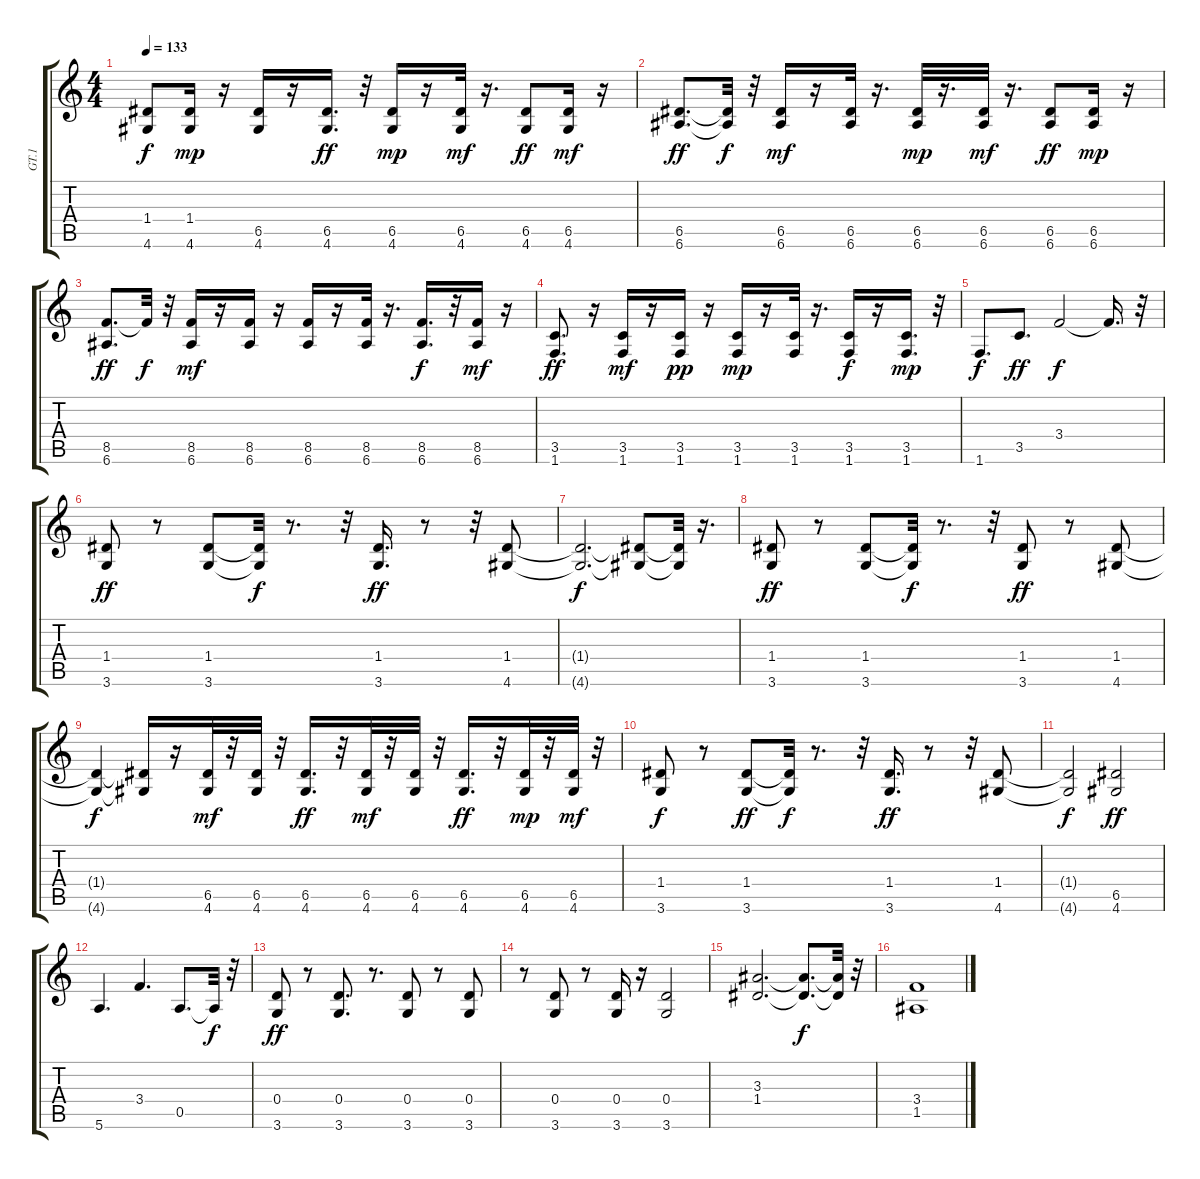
\track ("GT.1                                " "GT.1      ") {instrument distortionguitar}
\staff {score tabs}
\tuning (E4 B3 G3 D3 A2 E2) {hide}
\ts (4 4)
\tempo 133
\clef g2
\ks c
(1.4 4.6).8{dy f} (1.4 4.6).16{dy mp} r.16 (6.5 4.6).16 r.16 (6.5 4.6).16{d dy ff} r.32 (6.5 4.6).16{dy mp} r.16 (6.5 4.6).32{dy mf} r.16{d} (6.5 4.6).8{dy ff} (6.5 4.6).16{dy mf} r.16 |
(6.5 6.6).8{d dy ff} (6.5{t} 6.6{t}).32{dy f} r.32 (6.5 6.6).16{dy mf} r.16 (6.5 6.6).32 r.16{d} (6.5 6.6).32{dy mp} r.16{d} (6.5 6.6).32{dy mf} r.16{d} (6.5 6.6).8{dy ff} (6.5 6.6).16{dy mp} r.16 |
(8.5 6.6).8{d dy ff} 8.5{t}.32{dy f} r.32 (8.5 6.6).16{dy mf} r.16 (8.5 6.6).16 r.16 (8.5 6.6).16 r.16 (8.5 6.6).32 r.16{d} (8.5 6.6).16{d dy f} r.32 (8.5 6.6).16{dy mf} r.16 |
(3.5 1.6).8{d dy ff} r.16 (3.5 1.6).16{dy mf} r.16 (3.5 1.6).16{dy pp} r.16 (3.5 1.6).16{dy mp} r.16 (3.5 1.6).32 r.16{d} (3.5 1.6).16{dy f} r.16 (3.5 1.6).16{d dy mp} r.32 |
1.6.8{d dy f} 3.5.8{d dy ff} 3.4.2{dy f} 3.4{t}.16{d} r.32 |
(1.4 3.6).8{dy ff} r.8 (1.4 3.6).8 (1.4{t} 3.6{t}).32{dy f} r.8{d} r.32 (1.4 3.6).16{d dy ff} r.8 r.32 (1.4 4.6).8 |
(1.4{t} 4.6{t}).2{d dy f} (1.4{t} 4.6{t}).8 (1.4{t} 4.6{t}).32 r.16{d} |
(1.4 3.6).8{dy ff} r.8 (1.4 3.6).8 (1.4{t} 3.6{t}).32{dy f} r.8{d} r.32 (1.4 3.6).8{dy ff} r.8 (1.4 4.6).8 |
(1.4{t} 4.6{t}).4{dy f} (1.4{t} 4.6{t}).16 r.16 (6.5 4.6).32{dy mf} r.32 (6.5 4.6).32 r.32 (6.5 4.6).16{d dy ff} r.32 (6.5 4.6).32{dy mf} r.32 (6.5 4.6).32 r.32 (6.5 4.6).16{d dy ff} r.32 (6.5 4.6).32{dy mp} r.32 (6.5 4.6).32{dy mf} r.32 |
(1.4 3.6).8{dy f} r.8 (1.4 3.6).8{dy ff} (1.4{t} 3.6{t}).32{dy f} r.8{d} r.32 (1.4 3.6).16{d dy ff} r.8 r.32 (1.4 4.6).8 |
(1.4{t} 4.6{t}).2{dy f} (6.5 4.6).2{dy ff} |
5.6.4{d} 3.4.4{d} 0.5.8{d} 0.5{t}.32{dy f} r.32 |
(0.4 3.6).8{dy ff} r.8 (0.4 3.6).8{d} r.8{d} (0.4 3.6).8 r.8 (0.4 3.6).8 |
r.8 (0.4 3.6).8 r.8 (0.4 3.6).16 r.16 (0.4 3.6).2 |
(3.3 1.4).2{d} (3.3{t} 1.4{t}).8{d dy f} (3.3{t} 1.4{t}).32 r.32 |
(3.4 1.5).1
